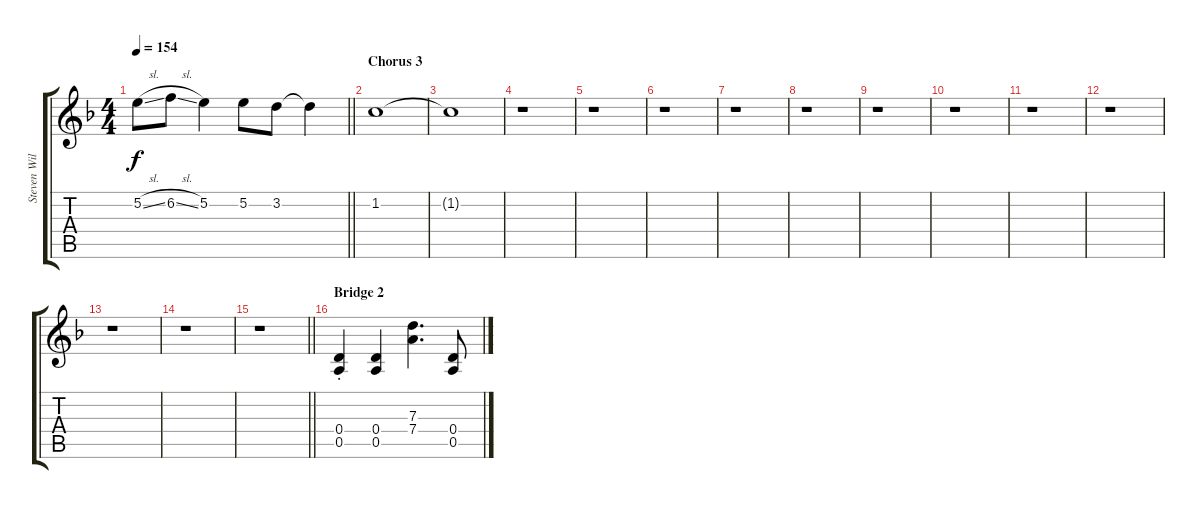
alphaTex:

\track ("Steven Wilson Clean Slide/Rhythm Guitar" "Steven Wil") {instrument electricguitarjazz}
\staff {score tabs}
\tuning (E4 B3 G3 D3 A2 E2) {hide}
\ts (4 4)
\tempo 154
\clef g2
\barLineRight lightlight
\ks dminor
5.2{sl}.8{dy f} 6.2{sl}.8 5.2.4 5.2.8 3.2.8 3.2{t}.4 |
\section ("" "Chorus 3")
1.2.1 |
1.2{t}.1 |
r.1 |
r.1 |
r.1 |
r.1 |
r.1 |
r.1 |
r.1 |
r.1 |
r.1 |
r.1 |
r.1 |
\barLineRight lightlight
r.1 |
\section ("" "Bridge 2")
(0.4{st} 0.5{st}).4{volume 13 balance 16 instrument distortionguitar} (0.4 0.5).4 (7.3 7.4).4{d} (0.4 0.5).8
